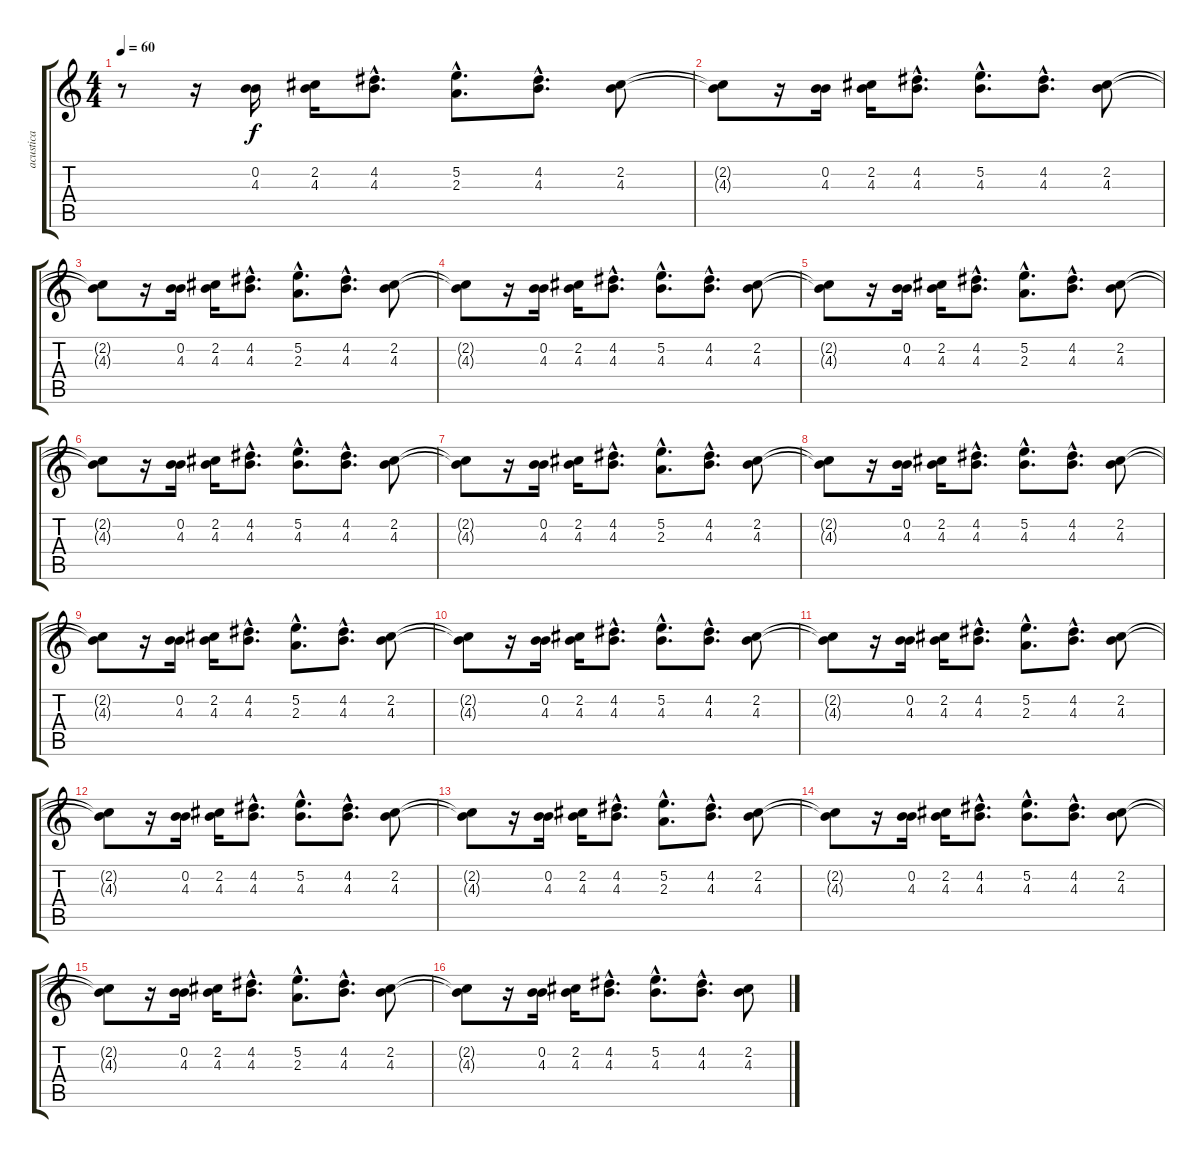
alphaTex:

\track ("acustica" "acustica") {instrument acousticguitarsteel}
\staff {score tabs}
\tuning (E4 B3 G3 D3 A2 E2) {hide}
\ts (4 4)
\tempo 60
\clef g2
\ks c
r.8{dy f instrument acousticguitarsteel} r.16 (0.2 4.3).16 (2.2 4.3).16 (4.2{hac} 4.3{hac}).8{d} (5.2{hac} 2.3{hac}).8{d} (4.2{hac} 4.3{hac}).8{d} (2.2 4.3).8 |
(2.2{t} 4.3{t}).8 r.16 (0.2 4.3).16 (2.2 4.3).16 (4.2{hac} 4.3{hac}).8{d} (5.2{hac} 4.3{hac}).8{d} (4.2{hac} 4.3{hac}).8{d} (2.2 4.3).8 |
(2.2{t} 4.3{t}).8 r.16 (0.2 4.3).16 (2.2 4.3).16 (4.2{hac} 4.3{hac}).8{d} (5.2{hac} 2.3{hac}).8{d} (4.2{hac} 4.3{hac}).8{d} (2.2 4.3).8 |
(2.2{t} 4.3{t}).8 r.16 (0.2 4.3).16 (2.2 4.3).16 (4.2{hac} 4.3{hac}).8{d} (5.2{hac} 4.3{hac}).8{d} (4.2{hac} 4.3{hac}).8{d} (2.2 4.3).8 |
(2.2{t} 4.3{t}).8 r.16 (0.2 4.3).16 (2.2 4.3).16 (4.2{hac} 4.3{hac}).8{d} (5.2{hac} 2.3{hac}).8{d} (4.2{hac} 4.3{hac}).8{d} (2.2 4.3).8 |
(2.2{t} 4.3{t}).8 r.16 (0.2 4.3).16 (2.2 4.3).16 (4.2{hac} 4.3{hac}).8{d} (5.2{hac} 4.3{hac}).8{d} (4.2{hac} 4.3{hac}).8{d} (2.2 4.3).8 |
(2.2{t} 4.3{t}).8 r.16 (0.2 4.3).16 (2.2 4.3).16 (4.2{hac} 4.3{hac}).8{d} (5.2{hac} 2.3{hac}).8{d} (4.2{hac} 4.3{hac}).8{d} (2.2 4.3).8 |
(2.2{t} 4.3{t}).8 r.16 (0.2 4.3).16 (2.2 4.3).16 (4.2{hac} 4.3{hac}).8{d} (5.2{hac} 4.3{hac}).8{d} (4.2{hac} 4.3{hac}).8{d} (2.2 4.3).8 |
(2.2{t} 4.3{t}).8 r.16 (0.2 4.3).16 (2.2 4.3).16 (4.2{hac} 4.3{hac}).8{d} (5.2{hac} 2.3{hac}).8{d} (4.2{hac} 4.3{hac}).8{d} (2.2 4.3).8 |
(2.2{t} 4.3{t}).8 r.16 (0.2 4.3).16 (2.2 4.3).16 (4.2{hac} 4.3{hac}).8{d} (5.2{hac} 4.3{hac}).8{d} (4.2{hac} 4.3{hac}).8{d} (2.2 4.3).8 |
(2.2{t} 4.3{t}).8 r.16 (0.2 4.3).16 (2.2 4.3).16 (4.2{hac} 4.3{hac}).8{d} (5.2{hac} 2.3{hac}).8{d} (4.2{hac} 4.3{hac}).8{d} (2.2 4.3).8 |
(2.2{t} 4.3{t}).8 r.16 (0.2 4.3).16 (2.2 4.3).16 (4.2{hac} 4.3{hac}).8{d} (5.2{hac} 4.3{hac}).8{d} (4.2{hac} 4.3{hac}).8{d} (2.2 4.3).8 |
(2.2{t} 4.3{t}).8 r.16 (0.2 4.3).16 (2.2 4.3).16 (4.2{hac} 4.3{hac}).8{d} (5.2{hac} 2.3{hac}).8{d} (4.2{hac} 4.3{hac}).8{d} (2.2 4.3).8 |
(2.2{t} 4.3{t}).8 r.16 (0.2 4.3).16 (2.2 4.3).16 (4.2{hac} 4.3{hac}).8{d} (5.2{hac} 4.3{hac}).8{d} (4.2{hac} 4.3{hac}).8{d} (2.2 4.3).8 |
(2.2{t} 4.3{t}).8 r.16 (0.2 4.3).16 (2.2 4.3).16 (4.2{hac} 4.3{hac}).8{d} (5.2{hac} 2.3{hac}).8{d} (4.2{hac} 4.3{hac}).8{d} (2.2 4.3).8 |
(2.2{t} 4.3{t}).8 r.16 (0.2 4.3).16 (2.2 4.3).16 (4.2{hac} 4.3{hac}).8{d} (5.2{hac} 4.3{hac}).8{d} (4.2{hac} 4.3{hac}).8{d} (2.2 4.3).8
